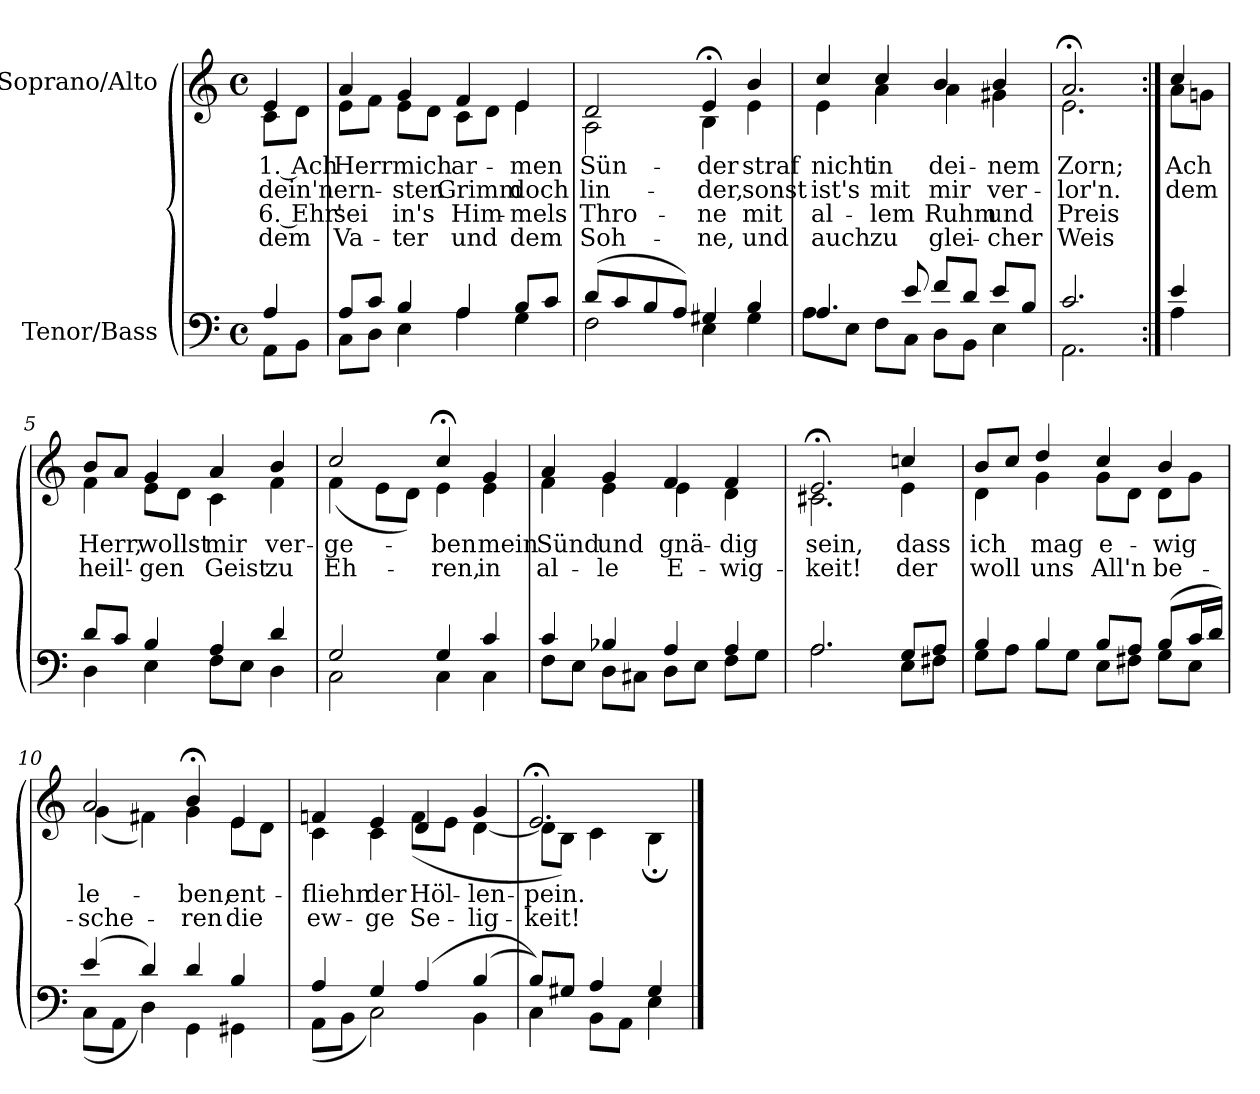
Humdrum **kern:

**kern	**kern	**text	**text	**text	**text
*part2	*part1	*part1	*part1	*part1	*part1
*staff2	*staff1	*staff1	*staff1	*staff1	*staff1
*I"Tenor/Bass	*I"Soprano/Alto	*	*	*	*
*clefF4	*clefG2	*	*	*	*
*k[]	*k[]	*	*	*	*
*M4/4	*M4/4	*	*	*	*
*met(c)	*met(c)	*	*	*	*
=	=	=	=	=	=
*^	*	*	*	*	*
!	!	!	!LO:LY:b	!LO:LY:b	!LO:LY:b	!LO:LY:b
*	*	*^	*	*	*	*
4A/	8AA\L	4e/	8c\L	1. Ach	dein'n	6. Ehr'	dem
.	8BB\J	.	8d\J	.	.	.	.
=1	=1	=1	=1	=1	=1	=1	=1
!	!	!	!	!LO:LY:b	!LO:LY:b	!LO:LY:b	!LO:LY:b
8A/L	8C\L	4a/	8e\L	Herr	ern-	sei	Va-
8c/J	8D\J	.	8f\J	.	.	.	.
!	!	!	!	!LO:LY:b	!LO:LY:b	!LO:LY:b	!LO:LY:b
4B/	4E\	4g/	8e\L	mich	-sten	in's	-ter
.	.	.	8d\J	.	.	.	.
!	!	!	!	!LO:LY:b	!LO:LY:b	!LO:LY:b	!LO:LY:b
4A/	4A\	4f/	8c\L	ar-	Grimm	Him-	und
.	.	.	8d\J	.	.	.	.
!	!	!	!	!LO:LY:b	!LO:LY:b	!LO:LY:b	!LO:LY:b
8B/L	4G\	4e/	4e\	-men	doch	-mels	dem
8c/J	.	.	.	.	.	.	.
=2	=2	=2	=2	=2	=2	=2	=2
!	!	!	!	!LO:LY:b	!LO:LY:b	!LO:LY:b	!LO:LY:b
(8d/L	2F\	2d/	2A\	Sün-	lin-	Thro-	Soh-
8c/	.	.	.	.	.	.	.
8B/	.	.	.	.	.	.	.
8A/J)	.	.	.	.	.	.	.
!	!	!	!	!LO:LY:b	!LO:LY:b	!LO:LY:b	!LO:LY:b
4G#X/	4E\	4e;</	4B\	-der	-der,	-ne	-ne,
!	!	!	!	!LO:LY:b	!LO:LY:b	!LO:LY:b	!LO:LY:b
4B/	4G#\	4b/	4e\	straf	sonst	mit	und
=3	=3	=3	=3	=3	=3	=3	=3
!	!	!	!	!LO:LY:b	!LO:LY:b	!LO:LY:b	!LO:LY:b
4.A/	8A\L	4cc/	4e\	nicht	ist's	al-	auch
.	8E\J	.	.	.	.	.	.
!	!	!	!	!LO:LY:b	!LO:LY:b	!LO:LY:b	!LO:LY:b
.	8F\L	4cc/	4a\	in	mit	-lem	zu
8e/	8C\J	.	.	.	.	.	.
!	!	!	!	!LO:LY:b	!LO:LY:b	!LO:LY:b	!LO:LY:b
8f/L	8D\L	4b/	4a\	dei-	mir	Ruhm	glei-
8d/J	8BB\J	.	.	.	.	.	.
!	!	!	!	!LO:LY:b	!LO:LY:b	!LO:LY:b	!LO:LY:b
8e/L	4E\	4b/	4g#X\	-nem	ver-	und	-cher
8B/J	.	.	.	.	.	.	.
=4	=4	=4	=4	=4	=4	=4	=4
!	!	!	!	!LO:LY:b	!LO:LY:b	!LO:LY:b	!LO:LY:b
2.c/	2.AA\	2.a;</	2.e\	Zorn;	-lor'n.	Preis	Weis
!!LO:LB:g=z	!!
=4X1:|!	=4X1:|!	=4X1:|!	=4X1:|!	=4X1:|!	=4X1:|!	=4X1:|!	=4X1:|!
!	!	!	!	!LO:LY:b	!LO:LY:b	!	!
4e/	4A\	4cc/	8a\L	Ach	dem	.	.
.	.	.	8gn\J	.	.	.	.
=5	=5	=5	=5	=5	=5	=5	=5
!	!	!	!	!LO:LY:b	!LO:LY:b	!	!
8d/L	4D\	8b/L	4f\	Herr,	heil'-	.	.
8c/J	.	8a/J	.	.	.	.	.
!	!	!	!	!LO:LY:b	!LO:LY:b	!	!
4B/	4E\	4g/	8e\L	wollst	-gen	.	.
.	.	.	8d\J	.	.	.	.
!	!	!	!	!LO:LY:b	!LO:LY:b	!	!
4A/	8F\L	4a/	4c\	mir	Geist	.	.
.	8E\J	.	.	.	.	.	.
!	!	!	!	!LO:LY:b	!LO:LY:b	!	!
4d/	4D\	4b/	4f\	ver-	zu	.	.
=6	=6	=6	=6	=6	=6	=6	=6
!	!	!	!	!LO:LY:b	!LO:LY:b	!	!
2G/	2C\	2cc/	(4f\	-ge-	Eh-	.	.
.	.	.	8e\L	.	.	.	.
.	.	.	8d\J)	.	.	.	.
!	!	!	!	!LO:LY:b	!LO:LY:b	!	!
4G/	4C\	4cc;</	4e\	-ben	-ren,	.	.
!	!	!	!	!LO:LY:b	!LO:LY:b	!	!
4c/	4C\	4g/	4e\	mein	in	.	.
=7	=7	=7	=7	=7	=7	=7	=7
!	!	!	!	!LO:LY:b	!LO:LY:b	!	!
4c/	8F\L	4a/	4f\	Sünd	al-	.	.
.	8E\J	.	.	.	.	.	.
!	!	!	!	!LO:LY:b	!LO:LY:b	!	!
4B-X/	8D\L	4g/	4e\	und	-le	.	.
.	8C#X\J	.	.	.	.	.	.
!	!	!	!	!LO:LY:b	!LO:LY:b	!	!
4A/	8D\L	4f/	4e\	gnä-	E-	.	.
.	8E\J	.	.	.	.	.	.
!	!	!	!	!LO:LY:b	!LO:LY:b	!	!
4A/	8F\L	4f/	4d\	-dig	-wig-	.	.
.	8G\J	.	.	.	.	.	.
=8	=8	=8	=8	=8	=8	=8	=8
!	!	!	!	!LO:LY:b	!LO:LY:b	!	!
2.A/	2.A\	2.e;</	2.c#X\	sein,	-keit!	.	.
!	!	!	!	!LO:LY:b	!LO:LY:b	!	!
8G/L	8E\L	4ccn/	4e\	dass	der	.	.
8A/J	8F#X\J	.	.	.	.	.	.
!!LO:LB:g=z	!!
=9	=9	=9	=9	=9	=9	=9	=9
!	!	!	!	!LO:LY:b	!LO:LY:b	!	!
4B/	8G\L	8b/L	4d\	ich	woll	.	.
.	8A\J	8cc/J	.	.	.	.	.
!	!	!	!	!LO:LY:b	!LO:LY:b	!	!
4B/	8B\L	4dd/	4g\	mag	uns	.	.
.	8G\J	.	.	.	.	.	.
!	!	!	!	!LO:LY:b	!LO:LY:b	!	!
8B/L	8E\L	4cc/	8g\L	e-	All'n	.	.
8A/J	8F#X\J	.	8d\J	.	.	.	.
!	!	!	!	!LO:LY:b	!LO:LY:b	!	!
(8B/L	8G\L	4b/	8d\L	-wig	be-	.	.
16c/L	8E\J	.	8g\J	.	.	.	.
16d/JJ)	.	.	.	.	.	.	.
=10	=10	=10	=10	=10	=10	=10	=10
!	!	!	!	!LO:LY:b	!LO:LY:b	!	!
(4e/	(8C\L	2a/	(4g\	le-	-sche-	.	.
.	8AA\J	.	.	.	.	.	.
4d/)	4D\)	.	4f#X\)	.	.	.	.
!	!	!	!	!LO:LY:b	!LO:LY:b	!	!
4d/	4GG\	4b;</	4g\	-ben,	-ren	.	.
!	!	!	!	!LO:LY:b	!LO:LY:b	!	!
4B/	4GG#X\	4e/	8e\L	ent-	die	.	.
.	.	.	8d\J	.	.	.	.
=11	=11	=11	=11	=11	=11	=11	=11
!	!	!	!	!LO:LY:b	!LO:LY:b	!	!
4A/	(8AA\L	4fn/	4c\	-fliehn	ew-	.	.
.	8BB\J	.	.	.	.	.	.
!	!	!	!	!LO:LY:b	!LO:LY:b	!	!
4G/	2C\)	4e/	4c\	der	-ge	.	.
!	!	!	!	!LO:LY:b	!LO:LY:b	!	!
(4A/	.	4d/	(8f\L	Höl-	Se-	.	.
.	.	.	8e\J	.	.	.	.
!	!	!	!	!LO:LY:b	!LO:LY:b	!	!
(4B/	4BB\	4g/	[4d\	-len-	-lig-	.	.
=12	=12	=12	=12	=12	=12	=12	=12
!	!	!	!	!LO:LY:b	!LO:LY:b	!	!
8B/L))	4C\	2.e;</	8d\L]	-pein.	-keit!	.	.
8G#X/J	.	.	8B\J)	.	.	.	.
4A/	8BB\L	.	4c\	.	.	.	.
.	8AA\J	.	.	.	.	.	.
4G#/	4E\	.	4B;\	.	.	.	.
*v	*v	*	*	*	*	*	*
*	*v	*v	*	*	*	*
==	==	==	==	==	==
*-	*-	*-	*-	*-	*-
